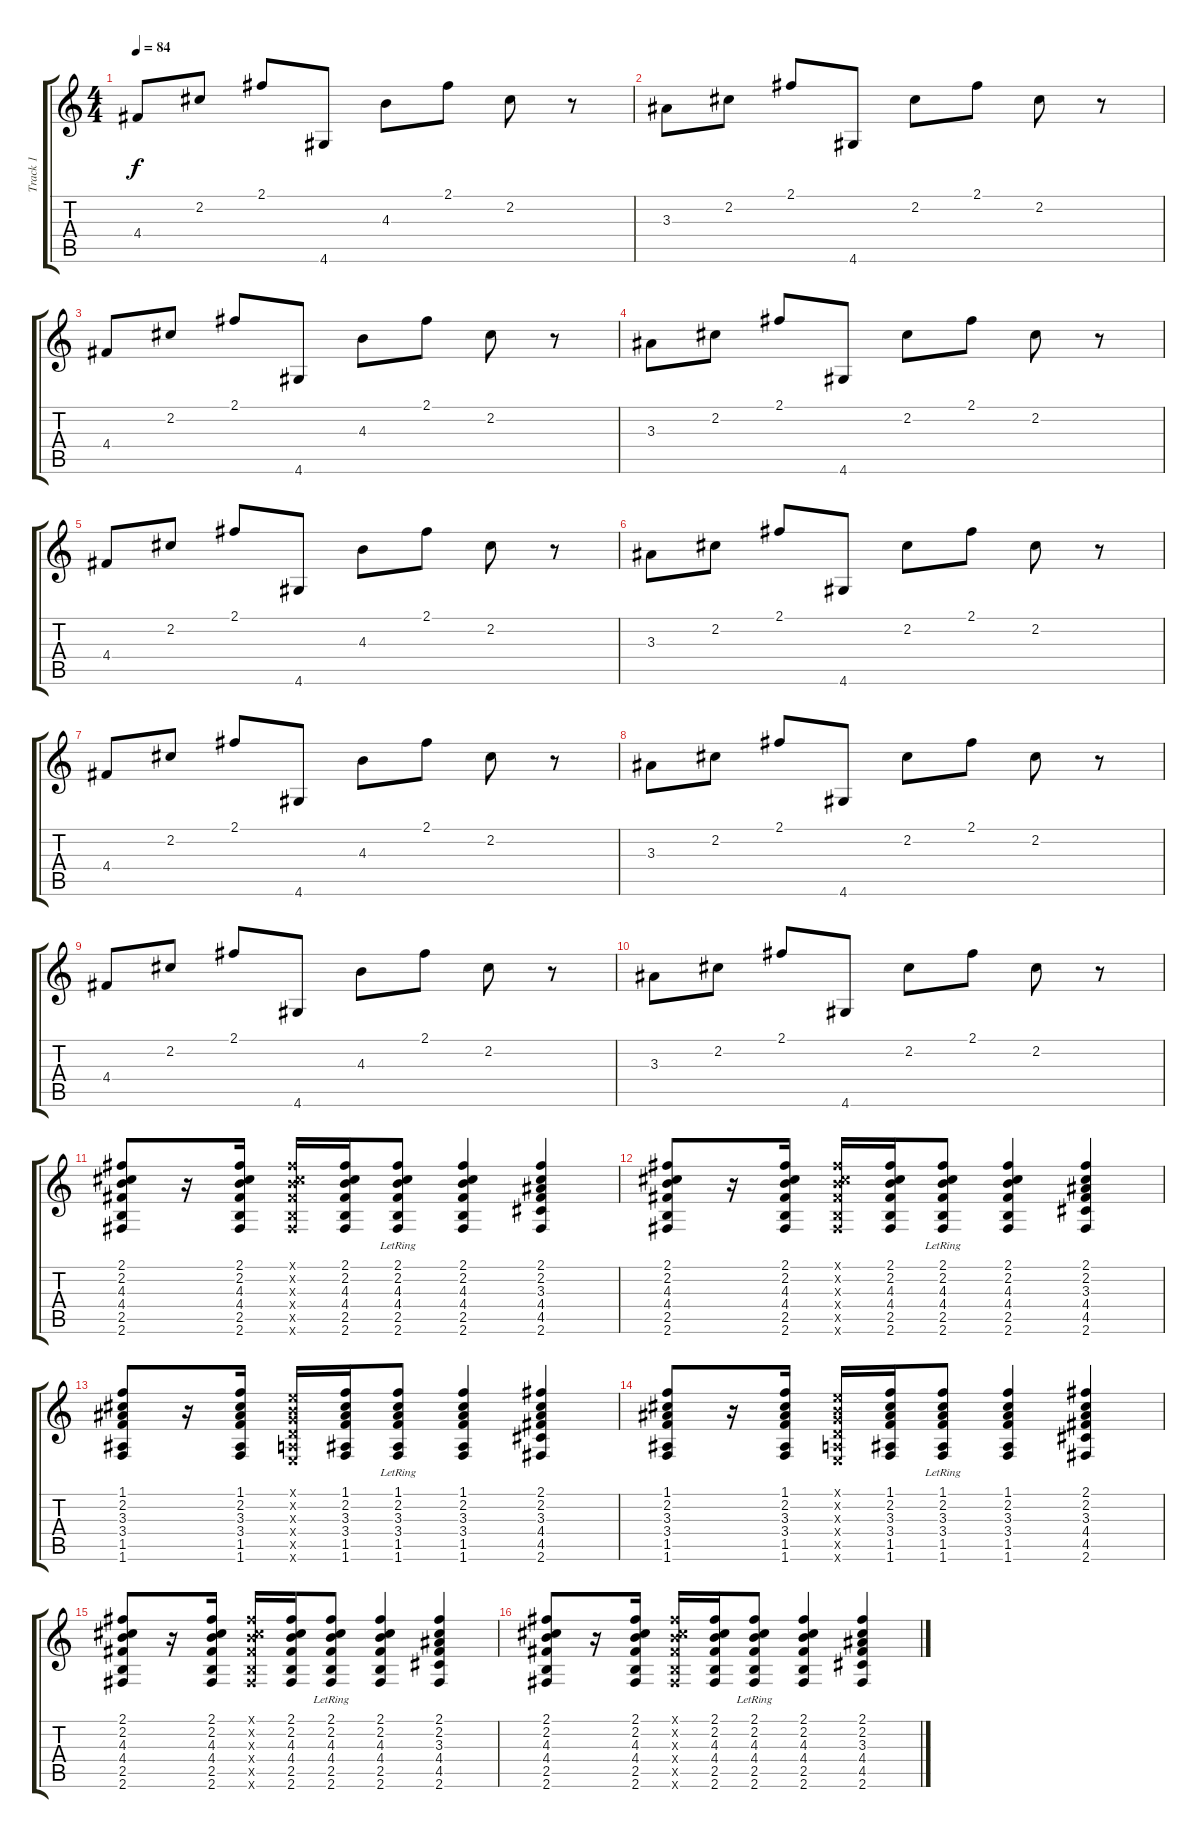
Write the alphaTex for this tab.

\track ("Track 1" "Track 1") {instrument acousticguitarnylon}
\staff {score tabs}
\tuning (E4 B3 G3 D3 A2 E2) {hide}
\ts (4 4)
\tempo 84
\clef g2
\ks c
4.4.8{dy f} 2.2.8 2.1.8 4.6.8 4.3.8 2.1.8 2.2.8 r.8 |
3.3.8 2.2.8 2.1.8 4.6.8 2.2.8 2.1.8 2.2.8 r.8 |
4.4.8 2.2.8 2.1.8 4.6.8 4.3.8 2.1.8 2.2.8 r.8 |
3.3.8 2.2.8 2.1.8 4.6.8 2.2.8 2.1.8 2.2.8 r.8 |
4.4.8 2.2.8 2.1.8 4.6.8 4.3.8 2.1.8 2.2.8 r.8 |
3.3.8 2.2.8 2.1.8 4.6.8 2.2.8 2.1.8 2.2.8 r.8 |
4.4.8 2.2.8 2.1.8 4.6.8 4.3.8 2.1.8 2.2.8 r.8 |
3.3.8 2.2.8 2.1.8 4.6.8 2.2.8 2.1.8 2.2.8 r.8 |
4.4.8 2.2.8 2.1.8 4.6.8 4.3.8 2.1.8 2.2.8 r.8 |
3.3.8 2.2.8 2.1.8 4.6.8 2.2.8 2.1.8 2.2.8 r.8 |
(2.1 2.2 4.3 4.4 2.5 2.6).8 r.16 (2.1 2.2 4.3 4.4 2.5 2.6).16 (2.1{x} 2.2{x} 4.3{x} 4.4{x} 2.5{x} 2.6{x}).16 (2.1 2.2 4.3 4.4 2.5 2.6).16 (2.1{lr} 2.2{lr} 4.3{lr} 4.4{lr} 2.5{lr} 2.6{lr}).8 (2.1 2.2 4.3 4.4 2.5 2.6).4 (2.1 2.2 3.3 4.4 4.5 2.6).4 |
(2.1 2.2 4.3 4.4 2.5 2.6).8 r.16 (2.1 2.2 4.3 4.4 2.5 2.6).16 (2.1{x} 2.2{x} 4.3{x} 4.4{x} 2.5{x} 2.6{x}).16 (2.1 2.2 4.3 4.4 2.5 2.6).16 (2.1{lr} 2.2{lr} 4.3{lr} 4.4{lr} 2.5{lr} 2.6{lr}).8 (2.1 2.2 4.3 4.4 2.5 2.6).4 (2.1 2.2 3.3 4.4 4.5 2.6).4 |
(1.1 2.2 3.3 3.4 1.5 1.6).8 r.16 (1.1 2.2 3.3 3.4 1.5 1.6).16 (0.1{x} 0.2{x} 0.3{x} 0.4{x} 0.5{x} 0.6{x}).16 (1.1 2.2 3.3 3.4 1.5 1.6).16 (1.1 2.2 3.3 3.4 1.5{lr} 1.6).8 (1.1 2.2 3.3 3.4 1.5 1.6).4 (2.1 2.2 3.3 4.4 4.5 2.6).4 |
(1.1 2.2 3.3 3.4 1.5 1.6).8 r.16 (1.1 2.2 3.3 3.4 1.5 1.6).16 (0.1{x} 0.2{x} 0.3{x} 0.4{x} 0.5{x} 0.6{x}).16 (1.1 2.2 3.3 3.4 1.5 1.6).16 (1.1 2.2 3.3 3.4 1.5{lr} 1.6).8 (1.1 2.2 3.3 3.4 1.5 1.6).4 (2.1 2.2 3.3 4.4 4.5 2.6).4 |
(2.1 2.2 4.3 4.4 2.5 2.6).8 r.16 (2.1 2.2 4.3 4.4 2.5 2.6).16 (2.1{x} 2.2{x} 4.3{x} 4.4{x} 2.5{x} 2.6{x}).16 (2.1 2.2 4.3 4.4 2.5 2.6).16 (2.1{lr} 2.2{lr} 4.3{lr} 4.4{lr} 2.5{lr} 2.6{lr}).8 (2.1 2.2 4.3 4.4 2.5 2.6).4 (2.1 2.2 3.3 4.4 4.5 2.6).4 |
(2.1 2.2 4.3 4.4 2.5 2.6).8 r.16 (2.1 2.2 4.3 4.4 2.5 2.6).16 (2.1{x} 2.2{x} 4.3{x} 4.4{x} 2.5{x} 2.6{x}).16 (2.1 2.2 4.3 4.4 2.5 2.6).16 (2.1{lr} 2.2{lr} 4.3{lr} 4.4{lr} 2.5{lr} 2.6{lr}).8 (2.1 2.2 4.3 4.4 2.5 2.6).4 (2.1 2.2 3.3 4.4 4.5 2.6).4
